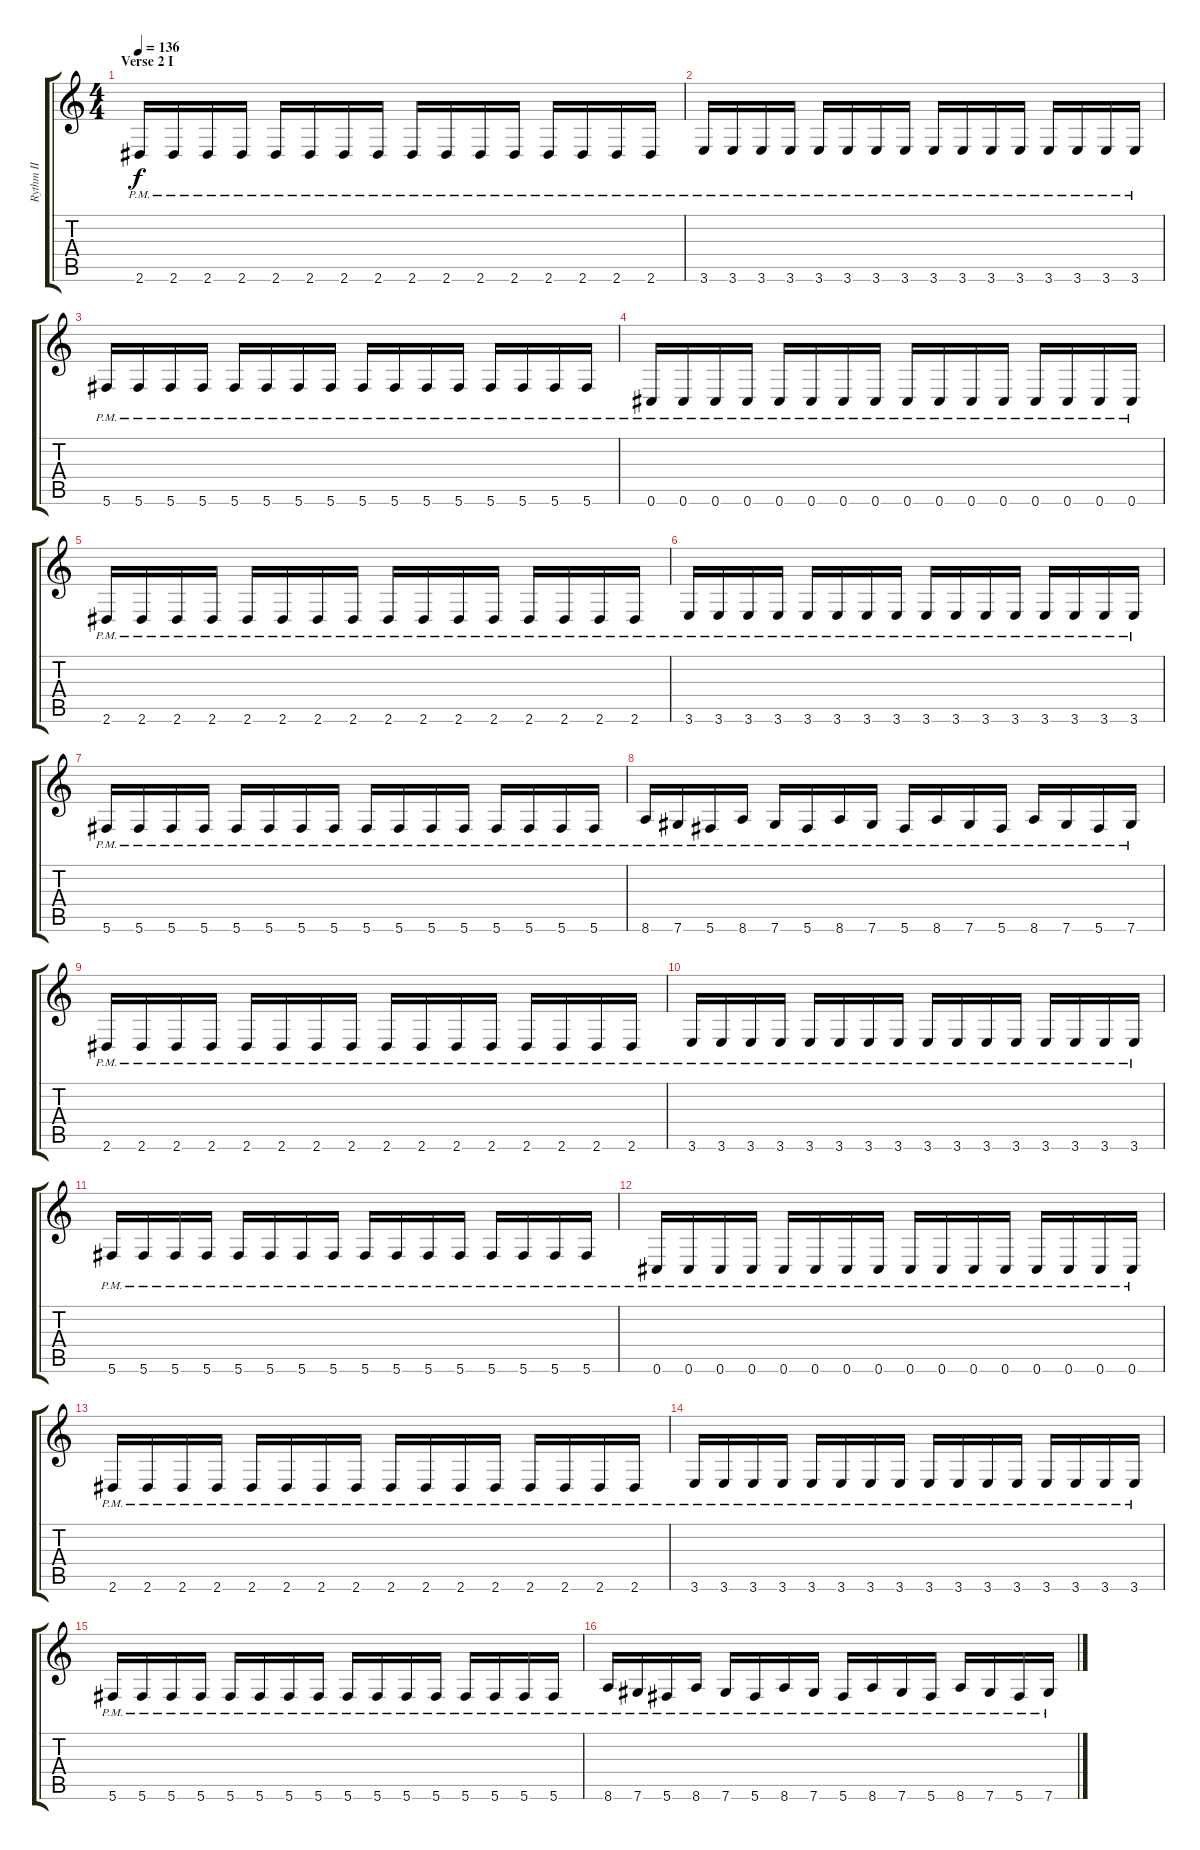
\track ("Rythm II" "Rythm II") {instrument overdrivenguitar}
\staff {score tabs}
\tuning (Eb4 Bb3 Gb3 Db3 Ab2 Db2) {hide}
\ts (4 4)
\section ("" "Verse 2 I")
\tempo 136
\clef g2
\ks c
2.6{pm}.16{dy f} 2.6{pm}.16 2.6{pm}.16 2.6{pm}.16 2.6{pm}.16 2.6{pm}.16 2.6{pm}.16 2.6{pm}.16 2.6{pm}.16 2.6{pm}.16 2.6{pm}.16 2.6{pm}.16 2.6{pm}.16 2.6{pm}.16 2.6{pm}.16 2.6{pm}.16 |
3.6{pm}.16 3.6{pm}.16 3.6{pm}.16 3.6{pm}.16 3.6{pm}.16 3.6{pm}.16 3.6{pm}.16 3.6{pm}.16 3.6{pm}.16 3.6{pm}.16 3.6{pm}.16 3.6{pm}.16 3.6{pm}.16 3.6{pm}.16 3.6{pm}.16 3.6{pm}.16 |
5.6{pm}.16 5.6{pm}.16 5.6{pm}.16 5.6{pm}.16 5.6{pm}.16 5.6{pm}.16 5.6{pm}.16 5.6{pm}.16 5.6{pm}.16 5.6{pm}.16 5.6{pm}.16 5.6{pm}.16 5.6{pm}.16 5.6{pm}.16 5.6{pm}.16 5.6{pm}.16 |
0.6{pm}.16 0.6{pm}.16 0.6{pm}.16 0.6{pm}.16 0.6{pm}.16 0.6{pm}.16 0.6{pm}.16 0.6{pm}.16 0.6{pm}.16 0.6{pm}.16 0.6{pm}.16 0.6{pm}.16 0.6{pm}.16 0.6{pm}.16 0.6{pm}.16 0.6{pm}.16 |
2.6{pm}.16 2.6{pm}.16 2.6{pm}.16 2.6{pm}.16 2.6{pm}.16 2.6{pm}.16 2.6{pm}.16 2.6{pm}.16 2.6{pm}.16 2.6{pm}.16 2.6{pm}.16 2.6{pm}.16 2.6{pm}.16 2.6{pm}.16 2.6{pm}.16 2.6{pm}.16 |
3.6{pm}.16 3.6{pm}.16 3.6{pm}.16 3.6{pm}.16 3.6{pm}.16 3.6{pm}.16 3.6{pm}.16 3.6{pm}.16 3.6{pm}.16 3.6{pm}.16 3.6{pm}.16 3.6{pm}.16 3.6{pm}.16 3.6{pm}.16 3.6{pm}.16 3.6{pm}.16 |
5.6{pm}.16 5.6{pm}.16 5.6{pm}.16 5.6{pm}.16 5.6{pm}.16 5.6{pm}.16 5.6{pm}.16 5.6{pm}.16 5.6{pm}.16 5.6{pm}.16 5.6{pm}.16 5.6{pm}.16 5.6{pm}.16 5.6{pm}.16 5.6{pm}.16 5.6{pm}.16 |
8.6{pm}.16 7.6{pm}.16 5.6{pm}.16 8.6{pm}.16 7.6{pm}.16 5.6{pm}.16 8.6{pm}.16 7.6{pm}.16 5.6{pm}.16 8.6{pm}.16 7.6{pm}.16 5.6{pm}.16 8.6{pm}.16 7.6{pm}.16 5.6{pm}.16 7.6{pm}.16 |
2.6{pm}.16 2.6{pm}.16 2.6{pm}.16 2.6{pm}.16 2.6{pm}.16 2.6{pm}.16 2.6{pm}.16 2.6{pm}.16 2.6{pm}.16 2.6{pm}.16 2.6{pm}.16 2.6{pm}.16 2.6{pm}.16 2.6{pm}.16 2.6{pm}.16 2.6{pm}.16 |
3.6{pm}.16 3.6{pm}.16 3.6{pm}.16 3.6{pm}.16 3.6{pm}.16 3.6{pm}.16 3.6{pm}.16 3.6{pm}.16 3.6{pm}.16 3.6{pm}.16 3.6{pm}.16 3.6{pm}.16 3.6{pm}.16 3.6{pm}.16 3.6{pm}.16 3.6{pm}.16 |
5.6{pm}.16 5.6{pm}.16 5.6{pm}.16 5.6{pm}.16 5.6{pm}.16 5.6{pm}.16 5.6{pm}.16 5.6{pm}.16 5.6{pm}.16 5.6{pm}.16 5.6{pm}.16 5.6{pm}.16 5.6{pm}.16 5.6{pm}.16 5.6{pm}.16 5.6{pm}.16 |
0.6{pm}.16 0.6{pm}.16 0.6{pm}.16 0.6{pm}.16 0.6{pm}.16 0.6{pm}.16 0.6{pm}.16 0.6{pm}.16 0.6{pm}.16 0.6{pm}.16 0.6{pm}.16 0.6{pm}.16 0.6{pm}.16 0.6{pm}.16 0.6{pm}.16 0.6{pm}.16 |
2.6{pm}.16 2.6{pm}.16 2.6{pm}.16 2.6{pm}.16 2.6{pm}.16 2.6{pm}.16 2.6{pm}.16 2.6{pm}.16 2.6{pm}.16 2.6{pm}.16 2.6{pm}.16 2.6{pm}.16 2.6{pm}.16 2.6{pm}.16 2.6{pm}.16 2.6{pm}.16 |
3.6{pm}.16 3.6{pm}.16 3.6{pm}.16 3.6{pm}.16 3.6{pm}.16 3.6{pm}.16 3.6{pm}.16 3.6{pm}.16 3.6{pm}.16 3.6{pm}.16 3.6{pm}.16 3.6{pm}.16 3.6{pm}.16 3.6{pm}.16 3.6{pm}.16 3.6{pm}.16 |
5.6{pm}.16 5.6{pm}.16 5.6{pm}.16 5.6{pm}.16 5.6{pm}.16 5.6{pm}.16 5.6{pm}.16 5.6{pm}.16 5.6{pm}.16 5.6{pm}.16 5.6{pm}.16 5.6{pm}.16 5.6{pm}.16 5.6{pm}.16 5.6{pm}.16 5.6{pm}.16 |
8.6{pm}.16 7.6{pm}.16 5.6{pm}.16 8.6{pm}.16 7.6{pm}.16 5.6{pm}.16 8.6{pm}.16 7.6{pm}.16 5.6{pm}.16 8.6{pm}.16 7.6{pm}.16 5.6{pm}.16 8.6{pm}.16 7.6{pm}.16 5.6{pm}.16 7.6{pm}.16
